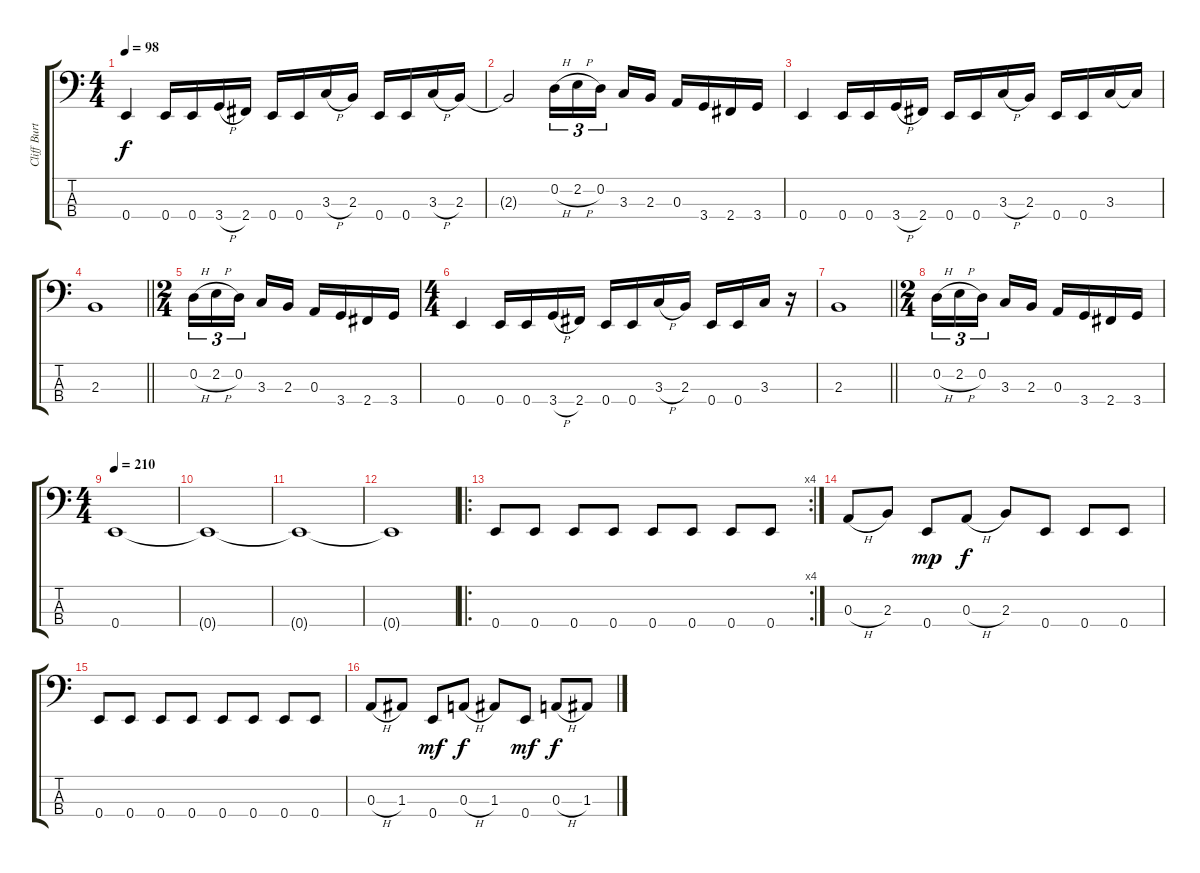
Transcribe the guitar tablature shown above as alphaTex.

\track ("Cliff Burton" "Cliff Burt") {instrument electricbassfinger}
\staff {score tabs}
\tuning (G2 D2 A1 E1) {hide}
\ts (4 4)
\tempo 98
\clef f4
\ks c
0.4.4{dy f} 0.4.16 0.4.16 3.4{h}.16 2.4.16 0.4.16 0.4.16 3.3{h}.16 2.3.16 0.4.16 0.4.16 3.3{h}.16 2.3.16 |
2.3{t}.2 0.2{h}.16{tu (3 2)} 2.2{h}.16{tu (3 2)} 0.2.16{tu (3 2) beam splitsecondary} 3.3.16 2.3.16 0.3.16 3.4.16 2.4.16 3.4.16 |
0.4.4 0.4.16 0.4.16 3.4{h}.16 2.4.16 0.4.16 0.4.16 3.3{h}.16 2.3.16 0.4.16 0.4.16 3.3.16 3.3{t}.16 |
\barLineRight lightlight
2.3.1 |
\ts (2 4)
0.2{h}.16{tu (3 2)} 2.2{h}.16{tu (3 2)} 0.2.16{tu (3 2) beam splitsecondary} 3.3.16 2.3.16 0.3.16 3.4.16 2.4.16 3.4.16 |
\ts (4 4)
0.4.4 0.4.16 0.4.16 3.4{h}.16 2.4.16 0.4.16 0.4.16 3.3{h}.16 2.3.16 0.4.16 0.4.16 3.3.16 r.16 |
\barLineRight lightlight
2.3.1 |
\ts (2 4)
0.2{h}.16{tu (3 2)} 2.2{h}.16{tu (3 2)} 0.2.16{tu (3 2) beam splitsecondary} 3.3.16 2.3.16 0.3.16 3.4.16 2.4.16 3.4.16 |
\ts (4 4)
\tempo 210
0.4.1 |
0.4{t}.1 |
0.4{t}.1 |
0.4{t}.1 |
\ro
\rc 4
0.4.8 0.4.8 0.4.8 0.4.8 0.4.8 0.4.8 0.4.8 0.4.8 |
0.3{h}.8 2.3.8 0.4.8{dy mp} 0.3{h}.8{dy f} 2.3.8 0.4.8 0.4.8 0.4.8 |
0.4.8 0.4.8 0.4.8 0.4.8 0.4.8 0.4.8 0.4.8 0.4.8 |
0.3{h}.8 1.3.8 0.4.8{dy mf} 0.3{h}.8{dy f} 1.3.8 0.4.8{dy mf} 0.3{h}.8{dy f} 1.3.8
